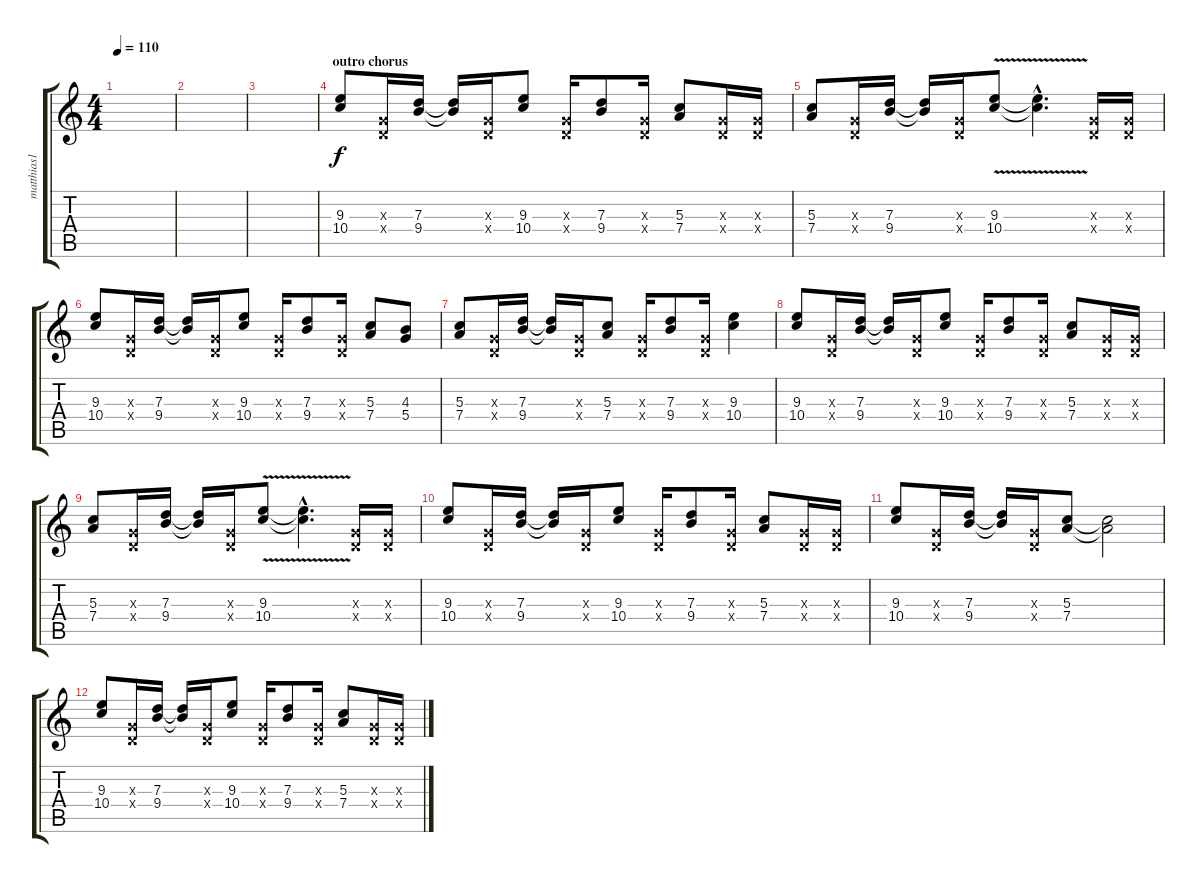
\track ("matthias1" "matthias1") {instrument electricguitarclean}
\staff {score tabs}
\tuning (E4 B3 G3 D3 A2 E2) {hide}
\ts (4 4)
\tempo 110
\clef g2
\ks c
|
|
|
\section ("" "outro chorus")
(9.3 10.4).8{volume 10 instrument distortionguitar} (0.3{x} 0.4{x}).16 (7.3 9.4).16 (7.3{t} 9.4{t}).16 (0.3{x} 0.4{x}).16 (9.3 10.4).8 (0.3{x} 0.4{x}).16 (7.3 9.4).8 (0.3{x} 0.4{x}).16 (5.3 7.4).8 (0.3{x} 0.4{x}).16 (0.3{x} 0.4{x}).16 |
(5.3 7.4).8 (0.3{x} 0.4{x}).16 (7.3 9.4).16 (7.3{t} 9.4{t}).16 (0.3{x} 0.4{x}).16 (9.3{v} 10.4{v}).8 (9.3{hac t} 10.4{hac t}).4{d} (0.3{x} 0.4{x}).16 (0.3{x} 0.4{x}).16 |
(9.3 10.4).8 (0.3{x} 0.4{x}).16 (7.3 9.4).16 (7.3{t} 9.4{t}).16 (0.3{x} 0.4{x}).16 (9.3 10.4).8 (0.3{x} 0.4{x}).16 (7.3 9.4).8 (0.3{x} 0.4{x}).16 (5.3 7.4).8 (4.3 5.4).8 |
(5.3 7.4).8 (0.3{x} 0.4{x}).16 (7.3 9.4).16 (7.3{t} 9.4{t}).16 (0.3{x} 0.4{x}).16 (5.3 7.4).8 (0.3{x} 0.4{x}).16 (7.3 9.4).8 (0.3{x} 0.4{x}).16 (9.3 10.4).4 |
(9.3 10.4).8 (0.3{x} 0.4{x}).16 (7.3 9.4).16 (7.3{t} 9.4{t}).16 (0.3{x} 0.4{x}).16 (9.3 10.4).8 (0.3{x} 0.4{x}).16 (7.3 9.4).8 (0.3{x} 0.4{x}).16 (5.3 7.4).8 (0.3{x} 0.4{x}).16 (0.3{x} 0.4{x}).16 |
(5.3 7.4).8 (0.3{x} 0.4{x}).16 (7.3 9.4).16 (7.3{t} 9.4{t}).16 (0.3{x} 0.4{x}).16 (9.3{v} 10.4{v}).8 (9.3{hac t} 10.4{hac t}).4{d} (0.3{x} 0.4{x}).16 (0.3{x} 0.4{x}).16 |
(9.3 10.4).8{instrument distortionguitar} (0.3{x} 0.4{x}).16 (7.3 9.4).16 (7.3{t} 9.4{t}).16 (0.3{x} 0.4{x}).16 (9.3 10.4).8 (0.3{x} 0.4{x}).16 (7.3 9.4).8 (0.3{x} 0.4{x}).16 (5.3 7.4).8 (0.3{x} 0.4{x}).16 (0.3{x} 0.4{x}).16 |
(9.3 10.4).8{volume 6} (0.3{x} 0.4{x}).16 (7.3 9.4).16 (7.3{t} 9.4{t}).16 (0.3{x} 0.4{x}).16 (5.3 7.4).8 (5.3{t} 7.4{t}).2 |
(9.3 10.4).8{volume 10 instrument distortionguitar} (0.3{x} 0.4{x}).16 (7.3 9.4).16 (7.3{t} 9.4{t}).16 (0.3{x} 0.4{x}).16 (9.3 10.4).8 (0.3{x} 0.4{x}).16 (7.3 9.4).8 (0.3{x} 0.4{x}).16 (5.3 7.4).8 (0.3{x} 0.4{x}).16 (0.3{x} 0.4{x}).16
